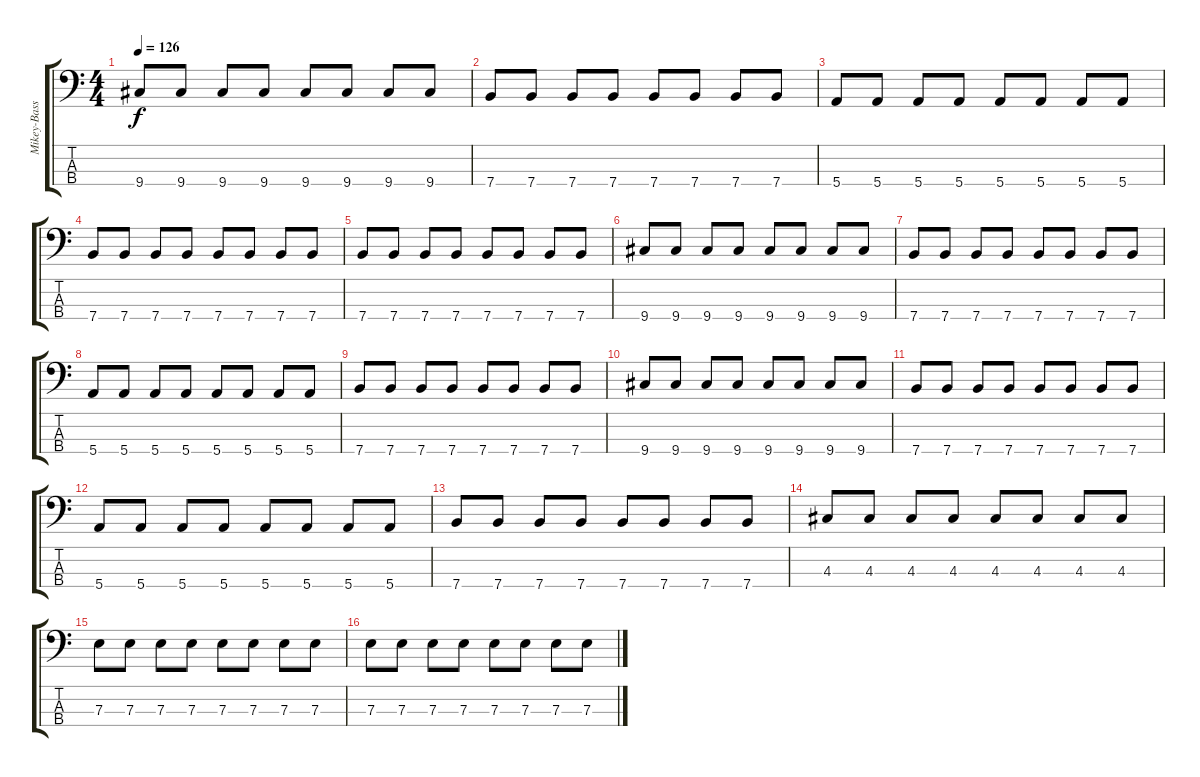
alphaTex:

\track ("Mikey-Bass" "Mikey-Bass") {instrument electricbassfinger}
\staff {score tabs}
\tuning (G2 D2 A1 E1) {hide}
\ts (4 4)
\tempo 126
\clef f4
\ks c
9.4.8{dy f} 9.4.8 9.4.8 9.4.8 9.4.8 9.4.8 9.4.8 9.4.8 |
7.4.8 7.4.8 7.4.8 7.4.8 7.4.8 7.4.8 7.4.8 7.4.8 |
5.4.8 5.4.8 5.4.8 5.4.8 5.4.8 5.4.8 5.4.8 5.4.8 |
7.4.8 7.4.8 7.4.8 7.4.8 7.4.8 7.4.8 7.4.8 7.4.8 |
7.4.8 7.4.8 7.4.8 7.4.8 7.4.8 7.4.8 7.4.8 7.4.8 |
9.4.8 9.4.8 9.4.8 9.4.8 9.4.8 9.4.8 9.4.8 9.4.8 |
7.4.8 7.4.8 7.4.8 7.4.8 7.4.8 7.4.8 7.4.8 7.4.8 |
5.4.8 5.4.8 5.4.8 5.4.8 5.4.8 5.4.8 5.4.8 5.4.8 |
7.4.8 7.4.8 7.4.8 7.4.8 7.4.8 7.4.8 7.4.8 7.4.8 |
9.4.8 9.4.8 9.4.8 9.4.8 9.4.8 9.4.8 9.4.8 9.4.8 |
7.4.8 7.4.8 7.4.8 7.4.8 7.4.8 7.4.8 7.4.8 7.4.8 |
5.4.8 5.4.8 5.4.8 5.4.8 5.4.8 5.4.8 5.4.8 5.4.8 |
7.4.8 7.4.8 7.4.8 7.4.8 7.4.8 7.4.8 7.4.8 7.4.8 |
4.3.8 4.3.8 4.3.8 4.3.8 4.3.8 4.3.8 4.3.8 4.3.8 |
7.3.8 7.3.8 7.3.8 7.3.8 7.3.8 7.3.8 7.3.8 7.3.8 |
7.3.8 7.3.8 7.3.8 7.3.8 7.3.8 7.3.8 7.3.8 7.3.8
